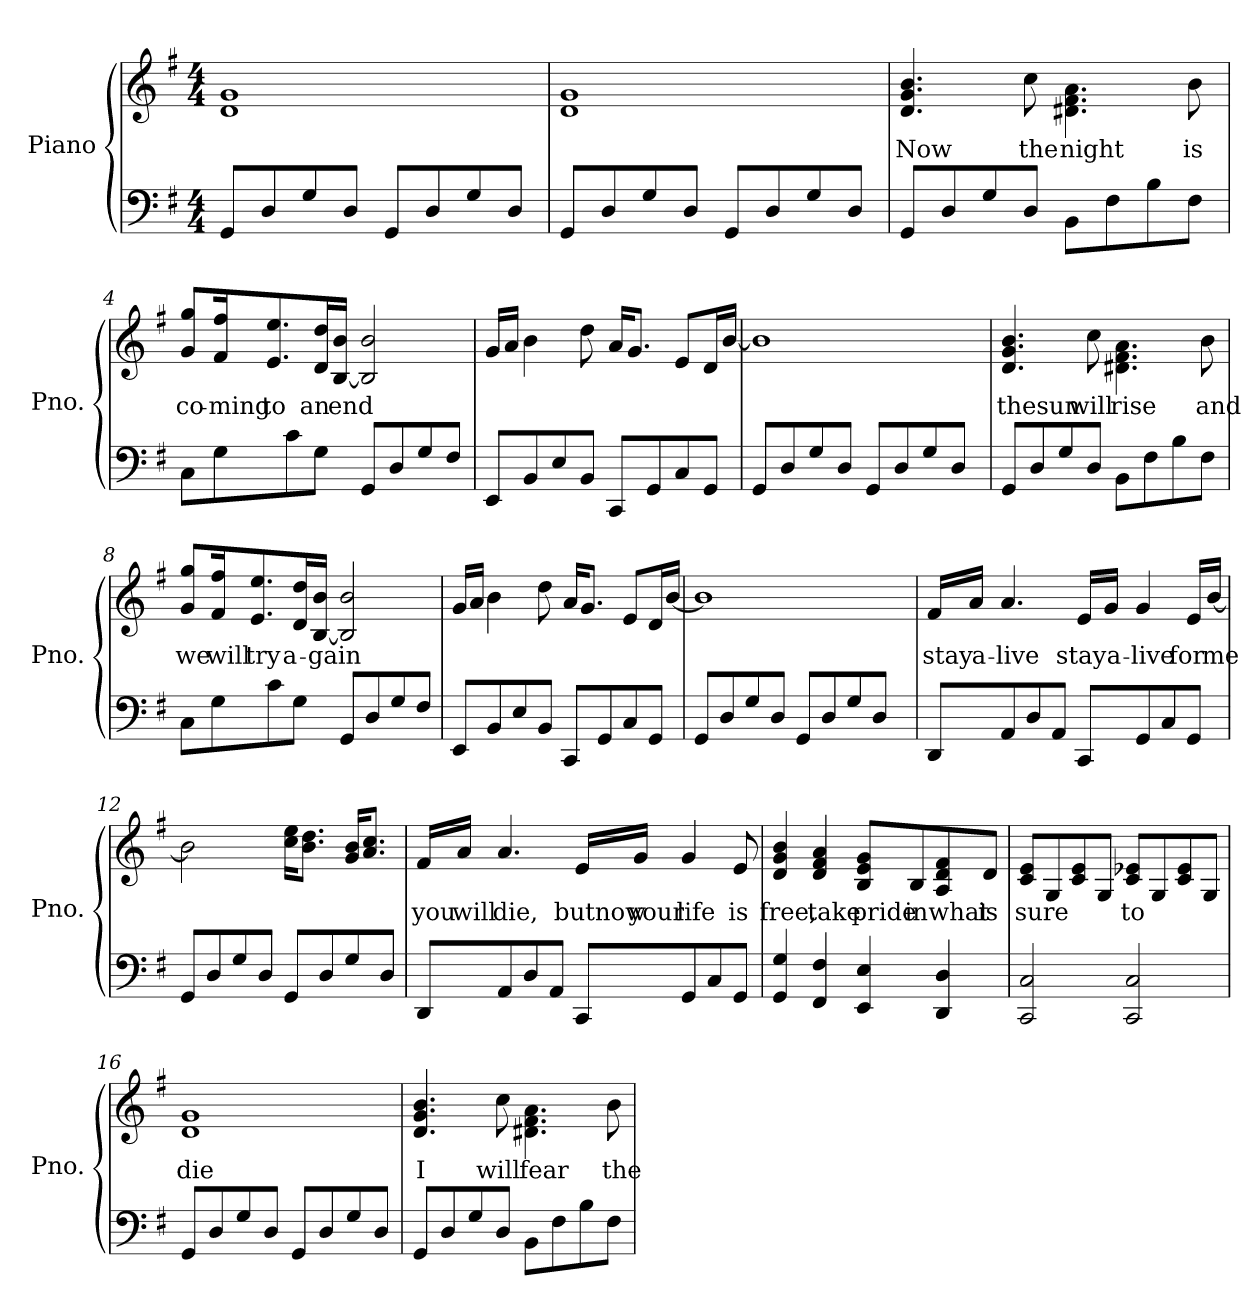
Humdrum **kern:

**kern	**kern	**text
*part1	*part1	*part1
*staff2	*staff1	*staff1
*I"Piano	*	*
*I'Pno.	*	*
*clefF4	*clefG2	*
*k[f#]	*k[f#]	*
*M4/4	*M4/4	*
*MM63	*MM63	*
=1	=1	=1
8GG/L	1d 1g	.
8D/	.	.
8G/	.	.
8D/J	.	.
8GG/L	.	.
8D/	.	.
8G/	.	.
8D/J	.	.
=2	=2	=2
8GG/L	1d 1g	.
8D/	.	.
8G/	.	.
8D/J	.	.
8GG/L	.	.
8D/	.	.
8G/	.	.
8D/J	.	.
=3	=3	=3
8GG/L	4.d/ 4.g/ 4.b/	Now
8D/	.	.
8G/	.	.
8D/J	8cc\	the
8BB\L	4.d#X\ 4.f#\ 4.a\	night
8F#\	.	.
8B\	.	.
8F#\J	8b\	is
=4	=4	=4
8C\L	8g/ 8gg/L	co-
8G\	16f#/ 16ff#/K	ming
.	8.e/ 8.ee/	to
8c\	.	.
8G\J	16d/ 16dd/L	an
.	[16B/ 16b/JJ	end
8GG/L	2B/] 2b/	.
8D/	.	.
8G/	.	.
8F#/J	.	.
!!LO:LB:g=z
=5	=5	=5
8EE/L	16g/LL	.
.	16a/JJ	.
8BB/	4b\	.
8E/	.	.
8BB/J	8dd\	.
8CC/L	16a/KL	.
.	8.g/J	.
8GG/	.	.
8C/	8e/L	.
8GG/J	16d/L	.
.	[16b/JJ	.
=6	=6	=6
8GG/L	1b]	.
8D/	.	.
8G/	.	.
8D/J	.	.
8GG/L	.	.
8D/	.	.
8G/	.	.
8D/J	.	.
=7	=7	=7
8GG/L	4.d/ 4.g/ 4.b/	thesun
8D/	.	.
8G/	.	.
8D/J	8cc\	will
8BB\L	4.d#X\ 4.f#\ 4.a\	rise
8F#\	.	.
8B\	.	.
8F#\J	8b\	and
=8	=8	=8
8C\L	8g/ 8gg/L	we
8G\	16f#/ 16ff#/K	will
.	8.e/ 8.ee/	try
8c\	.	.
8G\J	16d/ 16dd/L	a-
.	[16B/ 16b/JJ	-gain
8GG/L	2B/] 2b/	.
8D/	.	.
8G/	.	.
8F#/J	.	.
!!LO:LB:g=z
=9	=9	=9
8EE/L	16g/LL	.
.	16a/JJ	.
8BB/	4b\	.
8E/	.	.
8BB/J	8dd\	.
8CC/L	16a/KL	.
.	8.g/J	.
8GG/	.	.
8C/	8e/L	.
8GG/J	16d/L	.
.	[16b/JJ	.
=10	=10	=10
8GG/L	1b]	.
8D/	.	.
8G/	.	.
8D/J	.	.
8GG/L	.	.
8D/	.	.
8G/	.	.
8D/J	.	.
=11	=11	=11
8DD/L	16f#/LL	stay
.	16a/JJ	a-
8AA/	4.a/	-live
8D/	.	.
8AA/J	.	.
8CC/L	16e/LL	stay
.	16g/JJ	a-
8GG/	4g/	-live
8C/	.	.
8GG/J	16e/LL	for
.	[16b/JJ	me
=12	=12	=12
8GG/L	2b\]	.
8D/	.	.
8G/	.	.
8D/J	.	.
8GG/L	16cc\ 16ee\KL	.
.	8.b\ 8.dd\J	.
8D/	.	.
8G/	16g/ 16b/KL	.
.	8.a/ 8.cc/J	.
8D/J	.	.
!!LO:LB:g=z
=13	=13	=13
8DD/L	16f#/LL	you
.	16a/JJ	will
8AA/	4.a/	die,
8D/	.	.
8AA/J	.	.
8CC/L	16e/LL	butnow
.	16g/JJ	your
8GG/	4g/	life
8C/	.	.
8GG/J	8e/	is
=14	=14	=14
4GG/ 4G/	4d/ 4g/ 4b/	free,
4FF#/ 4F#/	4d/ 4f#/ 4a/	take
4EE/ 4E/	8B/ 8e/ 8g/L	pride
.	8B/	in
4DD/ 4D/	8A/ 8d/ 8f#/	what
.	8d/J	is
=15	=15	=15
2CC/ 2C/	8c/ 8e/L	sure
.	8G/	.
.	8c/ 8e/	.
.	8G/J	.
2CC/ 2C/	8c/ 8e-X/L	to
.	8G/	.
.	8c/ 8e-/	.
.	8G/J	.
!!LO:LB:g=z
=16	=16	=16
8GG/L	1d 1g	die
8D/	.	.
8G/	.	.
8D/J	.	.
8GG/L	.	.
8D/	.	.
8G/	.	.
8D/J	.	.
=17	=17	=17
8GG/L	4.d/ 4.g/ 4.b/	I
8D/	.	.
8G/	.	.
8D/J	8cc\	will
8BB\L	4.d#X\ 4.f#\ 4.a\	fear
8F#\	.	.
8B\	.	.
8F#\J	8b\	the
=	=	=
*-	*-	*-
